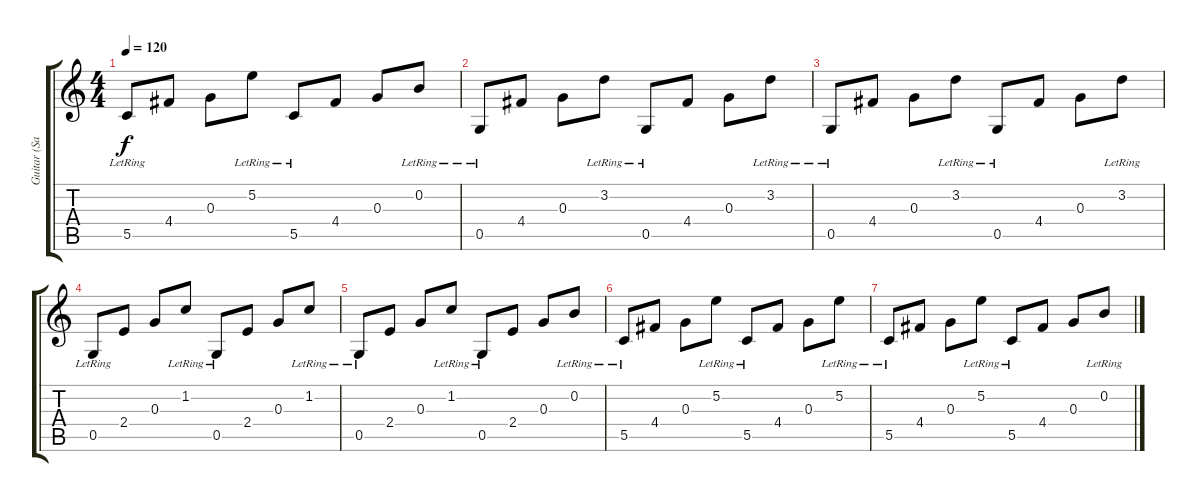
\track ("Guitar (Same as First Guitar)" "Guitar (Sa") {instrument acousticguitarsteel}
\staff {score tabs}
\tuning (D4 B3 G3 D3 G2 D2) {hide}
\ts (4 4)
\tempo 120
\clef g2
\ks c
5.5{lr}.8{dy f} 4.4.8 0.3.8 5.2{lr}.8 5.5{lr}.8 4.4.8 0.3.8 0.2{lr}.8 |
0.5{lr}.8 4.4.8 0.3.8 3.2{lr}.8 0.5{lr}.8 4.4.8 0.3.8 3.2{lr}.8 |
0.5{lr}.8 4.4.8 0.3.8 3.2{lr}.8 0.5{lr}.8 4.4.8 0.3.8 3.2{lr}.8 |
0.5{lr}.8 2.4.8 0.3.8 1.2{lr}.8 0.5{lr}.8 2.4.8 0.3.8 1.2{lr}.8 |
0.5{lr}.8 2.4.8 0.3.8 1.2{lr}.8 0.5{lr}.8 2.4.8 0.3.8 0.2{lr}.8 |
5.5{lr}.8 4.4.8 0.3.8 5.2{lr}.8 5.5{lr}.8 4.4.8 0.3.8 5.2{lr}.8 |
5.5{lr}.8 4.4.8 0.3.8 5.2{lr}.8 5.5{lr}.8 4.4.8 0.3.8 0.2{lr}.8
